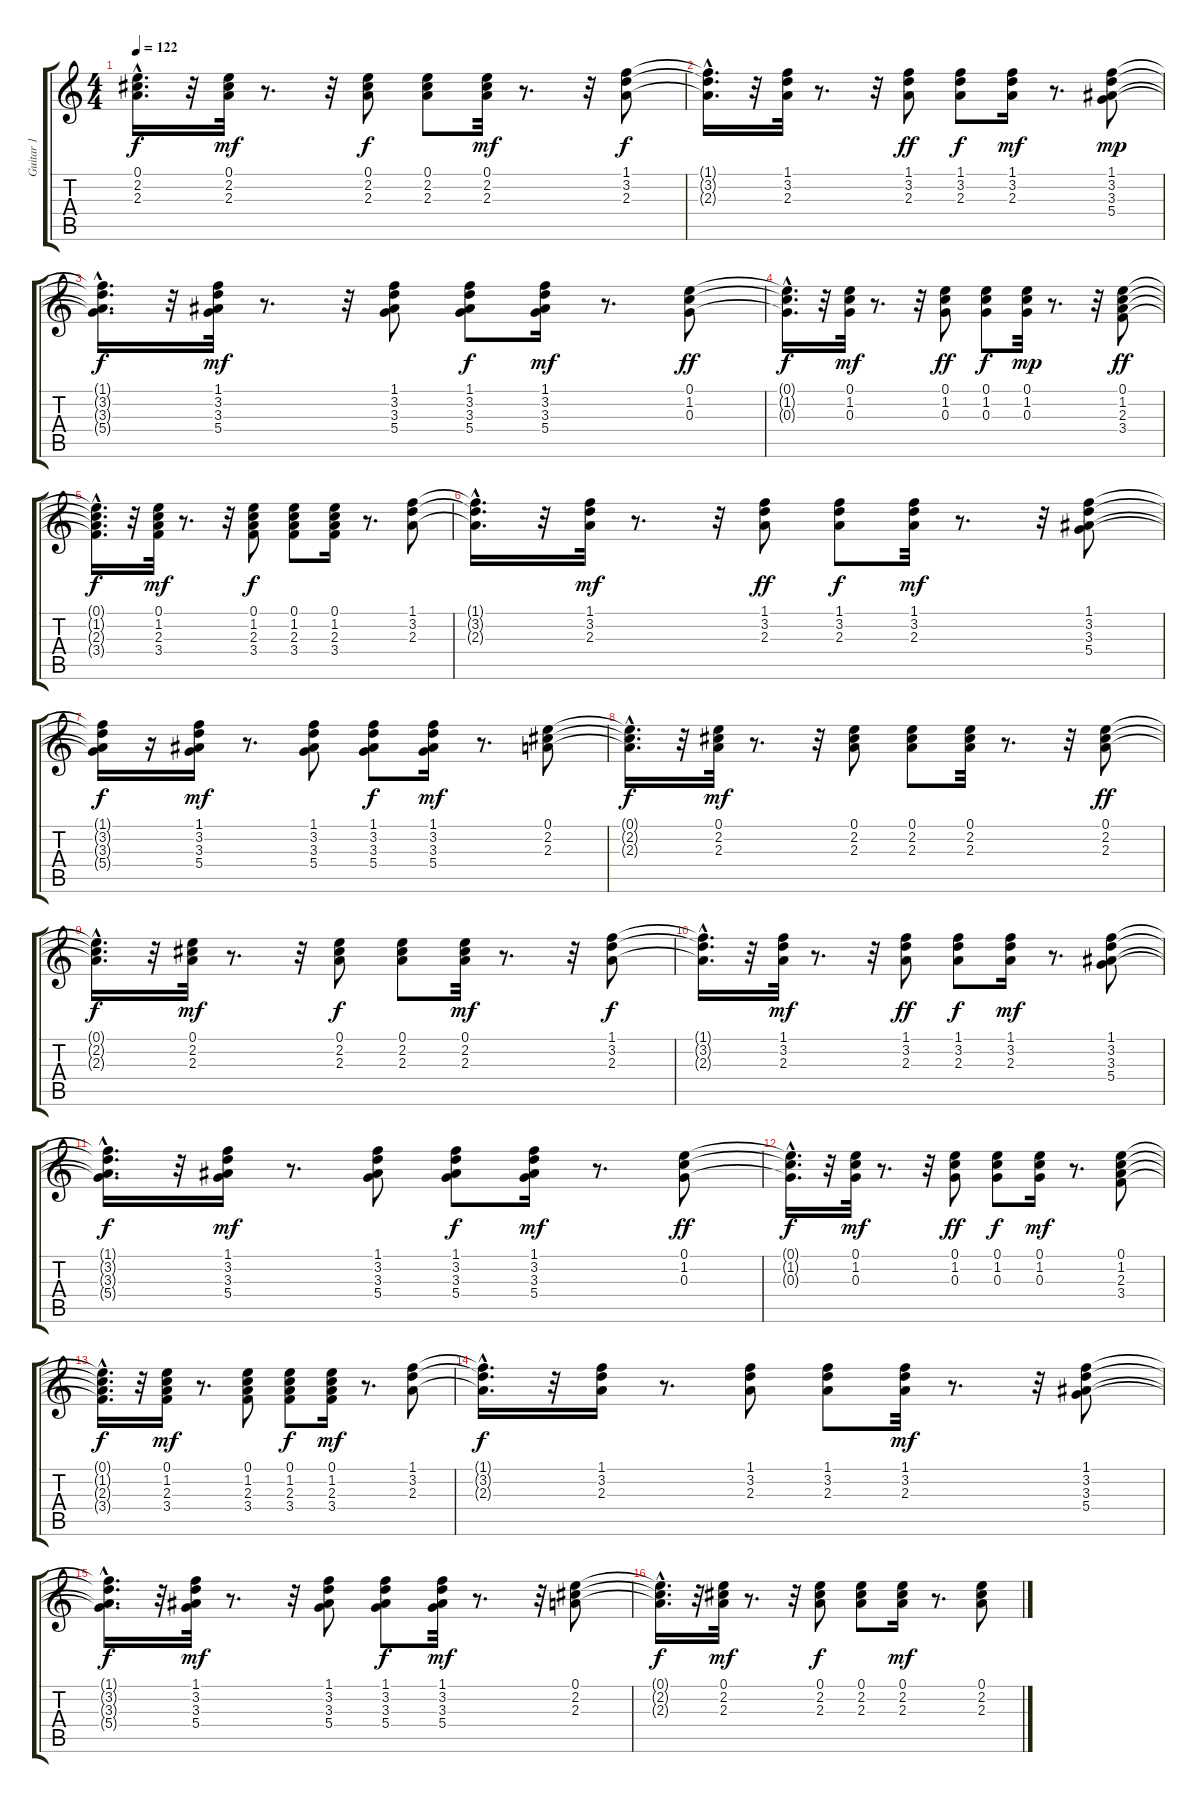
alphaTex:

\track ("Guitar 1" "Guitar 1") {instrument acousticguitarsteel}
\staff {score tabs}
\tuning (E4 B3 G3 D3 A2 E2) {hide}
\ts (4 4)
\tempo 122
\clef g2
\ks c
(0.1{hac t} 2.2{hac t} 2.3{hac t}).16{d dy f} r.32 (0.1 2.2 2.3).32{dy mf} r.8{d} r.32 (0.1 2.2 2.3).8{dy f} (0.1 2.2 2.3).8 (0.1 2.2 2.3).32{dy mf} r.8{d} r.32 (1.1 3.2 2.3).8{dy f} |
(1.1{hac t} 3.2{hac t} 2.3{hac t}).16{d} r.32 (1.1 3.2 2.3).32 r.8{d} r.32 (1.1 3.2 2.3).8{dy ff} (1.1 3.2 2.3).8{dy f} (1.1 3.2 2.3).16{dy mf} r.8{d} (1.1 3.2 3.3 5.4).8{dy mp} |
(1.1{hac t} 3.2{hac t} 3.3{t} 5.4{t}).16{d dy f} r.32 (1.1 3.2 3.3 5.4).32{dy mf} r.8{d} r.32 (1.1 3.2 3.3 5.4).8 (1.1 3.2 3.3 5.4).8{dy f} (1.1 3.2 3.3 5.4).16{dy mf} r.8{d} (0.1 1.2 0.3).8{dy ff} |
(0.1{hac t} 1.2{hac t} 0.3{hac t}).16{d dy f} r.32 (0.1 1.2 0.3).32{dy mf} r.8{d} r.32 (0.1 1.2 0.3).8{dy ff} (0.1 1.2 0.3).8{dy f} (0.1 1.2 0.3).32{dy mp} r.8{d} r.32 (0.1 1.2 2.3 3.4).8{dy ff} |
(0.1{hac t} 1.2{hac t} 2.3{hac t} 3.4{hac t}).16{d dy f} r.32 (0.1 1.2 2.3 3.4).32{dy mf} r.8{d} r.32 (0.1 1.2 2.3 3.4).8{dy f} (0.1 1.2 2.3 3.4).8 (0.1 1.2 2.3 3.4).16 r.8{d} (1.1 3.2 2.3).8 |
(1.1{hac t} 3.2{hac t} 2.3{hac t}).16{d} r.32 (1.1 3.2 2.3).32{dy mf} r.8{d} r.32 (1.1 3.2 2.3).8{dy ff} (1.1 3.2 2.3).8{dy f} (1.1 3.2 2.3).32{dy mf} r.8{d} r.32 (1.1 3.2 3.3 5.4).8 |
(1.1{t} 3.2{t} 3.3{t} 5.4{t}).16{dy f} r.16 (1.1 3.2 3.3 5.4).16{dy mf} r.8{d} (1.1 3.2 3.3 5.4).8 (1.1 3.2 3.3 5.4).8{dy f} (1.1 3.2 3.3 5.4).16{dy mf} r.8{d} (0.1 2.2 2.3).8 |
(0.1{hac t} 2.2{t} 2.3{hac t}).16{d dy f} r.32 (0.1 2.2 2.3).32{dy mf} r.8{d} r.32 (0.1 2.2 2.3).8 (0.1 2.2 2.3).8 (0.1 2.2 2.3).32 r.8{d} r.32 (0.1 2.2 2.3).8{dy ff} |
(0.1{hac t} 2.2{hac t} 2.3{hac t}).16{d dy f} r.32 (0.1 2.2 2.3).32{dy mf} r.8{d} r.32 (0.1 2.2 2.3).8{dy f} (0.1 2.2 2.3).8 (0.1 2.2 2.3).32{dy mf} r.8{d} r.32 (1.1 3.2 2.3).8{dy f} |
(1.1{hac t} 3.2{hac t} 2.3{hac t}).16{d} r.32 (1.1 3.2 2.3).32{dy mf} r.8{d} r.32 (1.1 3.2 2.3).8{dy ff} (1.1 3.2 2.3).8{dy f} (1.1 3.2 2.3).16{dy mf} r.8{d} (1.1 3.2 3.3 5.4).8 |
(1.1{hac t} 3.2{hac t} 3.3{t} 5.4{t}).16{d dy f} r.32 (1.1 3.2 3.3 5.4).16{dy mf} r.8{d} (1.1 3.2 3.3 5.4).8 (1.1 3.2 3.3 5.4).8{dy f} (1.1 3.2 3.3 5.4).16{dy mf} r.8{d} (0.1 1.2 0.3).8{dy ff} |
(0.1{hac t} 1.2{hac t} 0.3{hac t}).16{d dy f} r.32 (0.1 1.2 0.3).32{dy mf} r.8{d} r.32 (0.1 1.2 0.3).8{dy ff} (0.1 1.2 0.3).8{dy f} (0.1 1.2 0.3).16{dy mf} r.8{d} (0.1 1.2 2.3 3.4).8 |
(0.1{t} 1.2{hac t} 2.3{t} 3.4{t}).16{d dy f} r.32 (0.1 1.2 2.3 3.4).16{dy mf} r.8{d} (0.1 1.2 2.3 3.4).8 (0.1 1.2 2.3 3.4).8{dy f} (0.1 1.2 2.3 3.4).16{dy mf} r.8{d} (1.1 3.2 2.3).8 |
(1.1{hac t} 3.2{hac t} 2.3{hac t}).16{d dy f} r.32 (1.1 3.2 2.3).16 r.8{d} (1.1 3.2 2.3).8 (1.1 3.2 2.3).8 (1.1 3.2 2.3).32{dy mf} r.8{d} r.32 (1.1 3.2 3.3 5.4).8 |
(1.1{hac t} 3.2{hac t} 3.3{t} 5.4{hac t}).16{d dy f} r.32 (1.1 3.2 3.3 5.4).32{dy mf} r.8{d} r.32 (1.1 3.2 3.3 5.4).8 (1.1 3.2 3.3 5.4).8{dy f} (1.1 3.2 3.3 5.4).32{dy mf} r.8{d} r.32 (0.1 2.2 2.3).8 |
(0.1{hac t} 2.2{hac t} 2.3{hac t}).16{d dy f} r.32 (0.1 2.2 2.3).32{dy mf} r.8{d} r.32 (0.1 2.2 2.3).8{dy f} (0.1 2.2 2.3).8 (0.1 2.2 2.3).16{dy mf} r.8{d} (0.1 2.2 2.3).8
